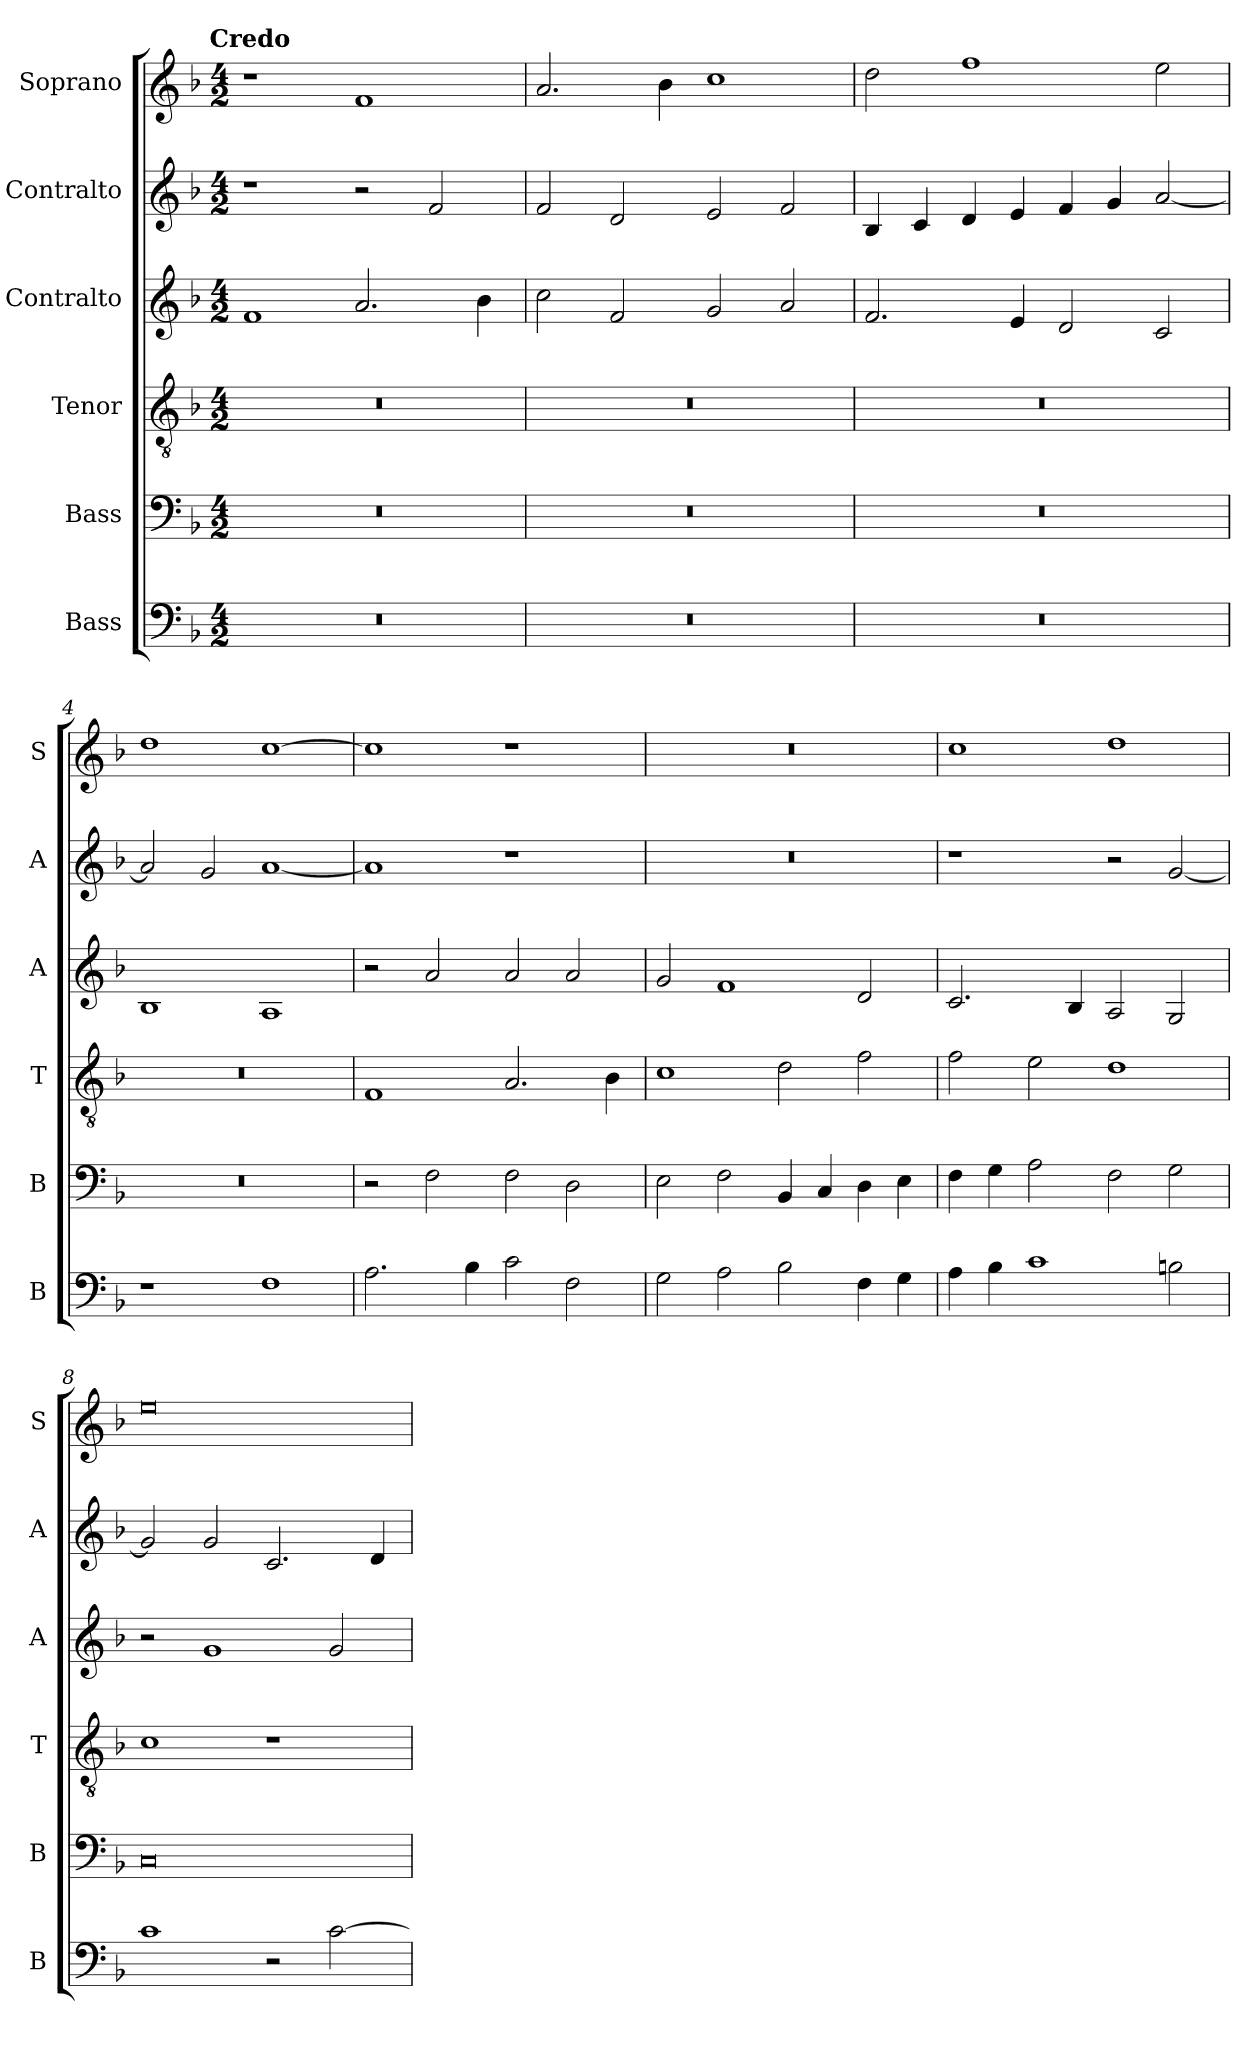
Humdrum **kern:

**kern	**kern	**kern	**kern	**kern	**kern
*part6	*part5	*part4	*part3	*part2	*part1
*staff6	*staff5	*staff4	*staff3	*staff2	*staff1
*I"Bass	*I"Bass	*I"Tenor	*I"Contralto	*I"Contralto	*I"Soprano
*I'B	*I'B	*I'T	*I'A	*I'A	*I'S
*clefF4	*clefF4	*clefGv2	*clefG2	*clefG2	*clefG2
*k[b-]	*k[b-]	*k[b-]	*k[b-]	*k[b-]	*k[b-]
*F:ion	*F:ion	*F:ion	*F:ion	*F:ion	*F:ion
!!LO:TX:omd:t=Credo
*M4/2	*M4/2	*M4/2	*M4/2	*M4/2	*M4/2
=1	=1	=1	=1	=1	=1
0r	0r	0r	1f	1r	1r
.	.	.	2.a	2r	1f
.	.	.	.	2f	.
.	.	.	4b-	.	.
=2	=2	=2	=2	=2	=2
0r	0r	0r	2cc	2f	2.a
.	.	.	2f	2d	.
.	.	.	.	.	4b-
.	.	.	2g	2e	1cc
.	.	.	2a	2f	.
=3	=3	=3	=3	=3	=3
0r	0r	0r	2.f	4B-	2dd
.	.	.	.	4c	.
.	.	.	.	4d	1ff
.	.	.	4e	4e	.
.	.	.	2d	4f	.
.	.	.	.	4g	.
.	.	.	2c	[2a	2ee
=4	=4	=4	=4	=4	=4
1r	0r	0r	1B-	2a]	1dd
.	.	.	.	2g	.
1F	.	.	1A	[1a	[1cc
=5	=5	=5	=5	=5	=5
2.A	2r	1F	2r	1a]	1cc]
.	2F	.	2a	.	.
4B-	.	.	.	.	.
2c	2F	2.A	2a	1r	1r
2F	2D	.	2a	.	.
.	.	4B-	.	.	.
=6	=6	=6	=6	=6	=6
2G	2E	1c	2g	0r	0r
2A	2F	.	1f	.	.
2B-	4BB-	2d	.	.	.
.	4C	.	.	.	.
4F	4D	2f	2d	.	.
4G	4E	.	.	.	.
=7	=7	=7	=7	=7	=7
4A	4F	2f	2.c	1r	1cc
4B-	4G	.	.	.	.
1c	2A	2e	.	.	.
.	.	.	4B-	.	.
.	2F	1d	2A	2r	1dd
2Bn	2G	.	2G	[2g	.
=8	=8	=8	=8	=8	=8
1c	0C	1c	2r	2g]	0ee
.	.	.	1g	2g	.
2r	.	1r	.	2.c	.
[2c	.	.	2g	.	.
.	.	.	.	4d	.
=	=	=	=	=	=
*-	*-	*-	*-	*-	*-
